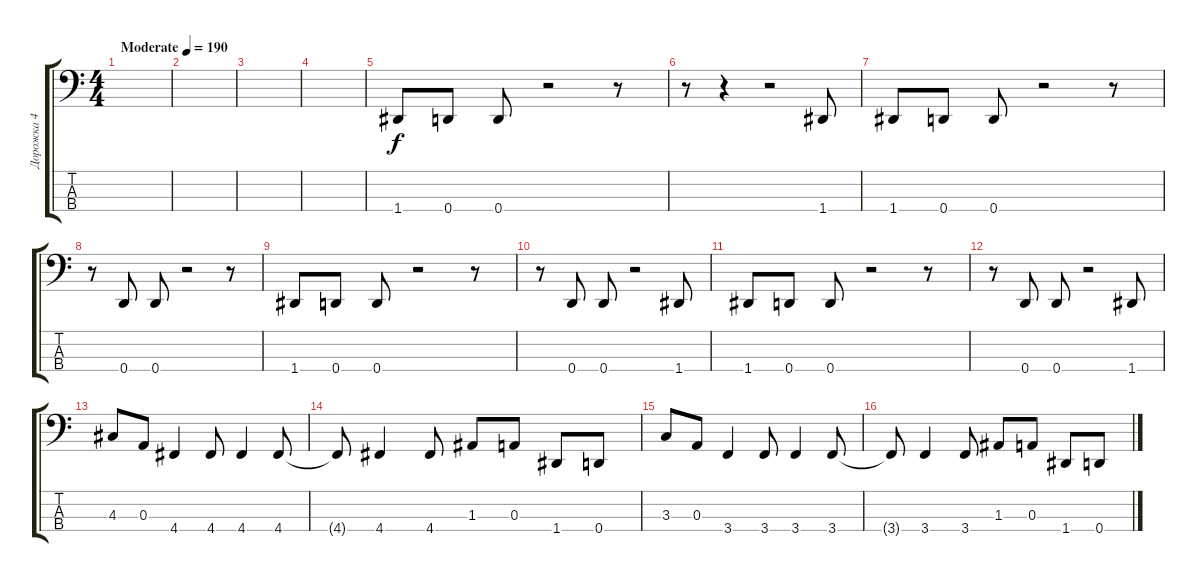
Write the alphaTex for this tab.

\track ("Дорожка 4" "Дорожка 4") {instrument electricbassfinger}
\staff {score tabs}
\tuning (G2 D2 A1 D1) {hide}
\ts (4 4)
\tempo (190 "Moderate")
\clef f4
\ks c
|
|
|
|
1.4.8 0.4.8 0.4.8 r.2 r.8 |
r.8 r.4 r.2 1.4.8 |
1.4.8 0.4.8 0.4.8 r.2 r.8 |
r.8 0.4.8 0.4.8 r.2 r.8 |
1.4.8 0.4.8 0.4.8 r.2 r.8 |
r.8 0.4.8 0.4.8 r.2 1.4.8 |
1.4.8 0.4.8 0.4.8 r.2 r.8 |
r.8 0.4.8 0.4.8 r.2 1.4.8 |
4.3.8 0.3.8 4.4.4 4.4.8 4.4.4 4.4.8 |
4.4{t}.8 4.4.4 4.4.8 1.3.8 0.3.8 1.4.8 0.4.8 |
3.3.8 0.3.8 3.4.4 3.4.8 3.4.4 3.4.8 |
3.4{t}.8 3.4.4 3.4.8 1.3.8 0.3.8 1.4.8 0.4.8
